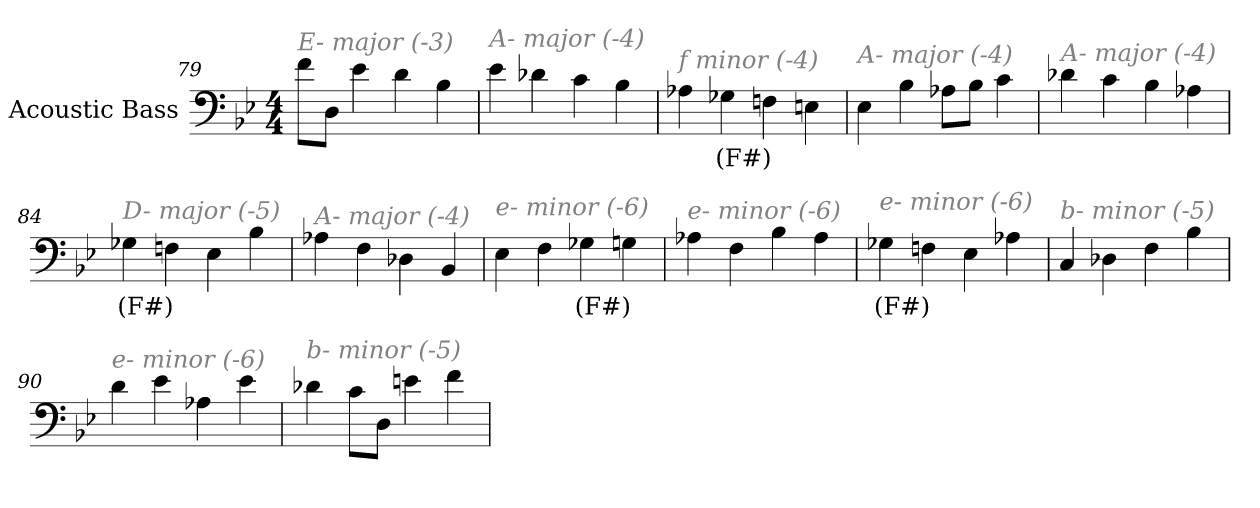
**kern	**text
*part1	*part1
*staff1	*staff1
*I"Acoustic Bass	*
*clefF4	*
*ITrd7c12	*
*k[b-e-]	*
*B-:	*
*M4/4	*
=79	=79
!LO:TX:i:color=#808080:t=E- major (-3)	!
8FL	.
8DDJ	.
4E-	.
4D	.
4BB-	.
=80	=80
!LO:TX:i:color=#808080:t=A- major (-4)	!
4E-	.
4D-X	.
4C	.
4BB-	.
=81	=81
!LO:TX:i:color=#808080:t=f minor (-4)	!
4AA-X	.
4GG-Xi	(F#)
4FFn	.
4EEn	.
=82	=82
!LO:TX:i:color=#808080:t=A- major (-4)	!
4EE-	.
4BB-	.
8AA-XL	.
8BB-J	.
4C	.
=83	=83
!LO:TX:i:color=#808080:t=A- major (-4)	!
4D-X	.
4C	.
4BB-	.
4AA-X	.
=84	=84
!LO:TX:i:color=#808080:t=D- major (-5)	!
4GG-Xi	(F#)
4FFn	.
4EE-	.
4BB-	.
=85	=85
!LO:TX:i:color=#808080:t=A- major (-4)	!
4AA-X	.
4FF	.
4DD-X	.
4BBB-	.
=86	=86
!LO:TX:i:color=#808080:t=e- minor (-6)	!
4EE-	.
4FF	.
4GG-Xi	(F#)
4GG	.
=87	=87
!LO:TX:i:color=#808080:t=e- minor (-6)	!
4AA-X	.
4FF	.
4BB-	.
4AA-	.
=88	=88
!LO:TX:i:color=#808080:t=e- minor (-6)	!
4GG-Xi	(F#)
4FFn	.
4EE-	.
4AA-X	.
=89	=89
!LO:TX:i:color=#808080:t=b- minor (-5)	!
4CC	.
4DD-X	.
4FF	.
4BB-	.
=90	=90
!LO:TX:i:color=#808080:t=e- minor (-6)	!
4D	.
4E-	.
4AA-X	.
4E-	.
=91	=91
!LO:TX:i:color=#808080:t=b- minor (-5)	!
4D-X	.
8CL	.
8DDJ	.
4En	.
4F	.
=	=
*-	*-
